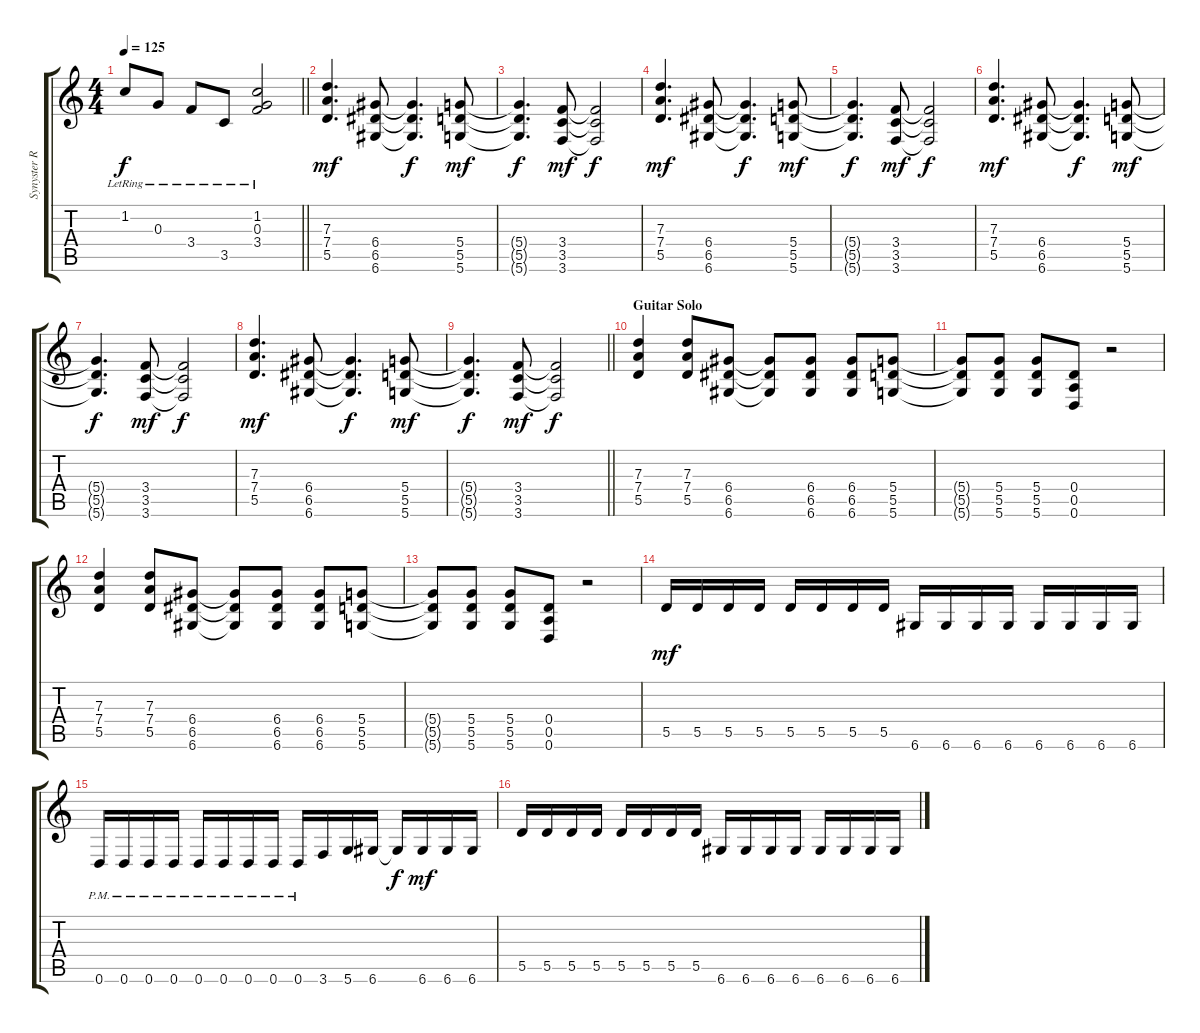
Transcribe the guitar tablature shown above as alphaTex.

\track ("Synyster Rhythm" "Synyster R") {instrument distortionguitar}
\staff {score tabs}
\tuning (E4 B3 G3 D3 A2 D2) {hide}
\ts (4 4)
\tempo 125
\clef g2
\barLineRight lightlight
\ks c
1.2{lr}.8{dy f} 0.3{lr}.8 3.4{lr}.8 3.5{lr}.8 (1.2{lr} 0.3{lr} 3.4{lr}).2 |
(7.3 7.4 5.5).4{d dy mf instrument distortionguitar} (6.4 6.5 6.6).8 (6.4{t} 6.5{t} 6.6{t}).4{d dy f} (5.4 5.5 5.6).8{dy mf} |
(5.4{t} 5.5{t} 5.6{t}).4{d dy f} (3.4 3.5 3.6).8{dy mf} (3.4{t} 3.5{t} 3.6{t}).2{dy f} |
(7.3 7.4 5.5).4{d dy mf} (6.4 6.5 6.6).8 (6.4{t} 6.5{t} 6.6{t}).4{d dy f} (5.4 5.5 5.6).8{dy mf} |
(5.4{t} 5.5{t} 5.6{t}).4{d dy f} (3.4 3.5 3.6).8{dy mf} (3.4{t} 3.5{t} 3.6{t}).2{dy f} |
(7.3 7.4 5.5).4{d dy mf} (6.4 6.5 6.6).8 (6.4{t} 6.5{t} 6.6{t}).4{d dy f} (5.4 5.5 5.6).8{dy mf} |
(5.4{t} 5.5{t} 5.6{t}).4{d dy f} (3.4 3.5 3.6).8{dy mf} (3.4{t} 3.5{t} 3.6{t}).2{dy f} |
(7.3 7.4 5.5).4{d dy mf} (6.4 6.5 6.6).8 (6.4{t} 6.5{t} 6.6{t}).4{d dy f} (5.4 5.5 5.6).8{dy mf} |
\barLineRight lightlight
(5.4{t} 5.5{t} 5.6{t}).4{d dy f} (3.4 3.5 3.6).8{dy mf} (3.4{t} 3.5{t} 3.6{t}).2{dy f} |
\section ("" "Guitar Solo")
(7.3 7.4 5.5).4 (7.3 7.4 5.5).8 (6.4 6.5 6.6).8 (6.4{t} 6.5{t} 6.6{t}).8 (6.4 6.5 6.6).8 (6.4 6.5 6.6).8 (5.4 5.5 5.6).8 |
(5.4{t} 5.5{t} 5.6{t}).8 (5.4 5.5 5.6).8 (5.4 5.5 5.6).8 (0.4 0.5 0.6).8 r.2 |
(7.3 7.4 5.5).4 (7.3 7.4 5.5).8 (6.4 6.5 6.6).8 (6.4{t} 6.5{t} 6.6{t}).8 (6.4 6.5 6.6).8 (6.4 6.5 6.6).8 (5.4 5.5 5.6).8 |
(5.4{t} 5.5{t} 5.6{t}).8 (5.4 5.5 5.6).8 (5.4 5.5 5.6).8 (0.4 0.5 0.6).8 r.2 |
5.5.16{dy mf} 5.5.16 5.5.16 5.5.16 5.5.16 5.5.16 5.5.16 5.5.16 6.6.16 6.6.16 6.6.16 6.6.16 6.6.16 6.6.16 6.6.16 6.6.16 |
0.6{pm}.16 0.6{pm}.16 0.6{pm}.16 0.6{pm}.16 0.6{pm}.16 0.6{pm}.16 0.6{pm}.16 0.6{pm}.16 0.6{pm}.16 3.6.16 5.6.16 6.6.16 6.6{t}.16{dy f} 6.6.16{dy mf} 6.6.16 6.6.16 |
5.5.16 5.5.16 5.5.16 5.5.16 5.5.16 5.5.16 5.5.16 5.5.16 6.6.16 6.6.16 6.6.16 6.6.16 6.6.16 6.6.16 6.6.16 6.6.16
